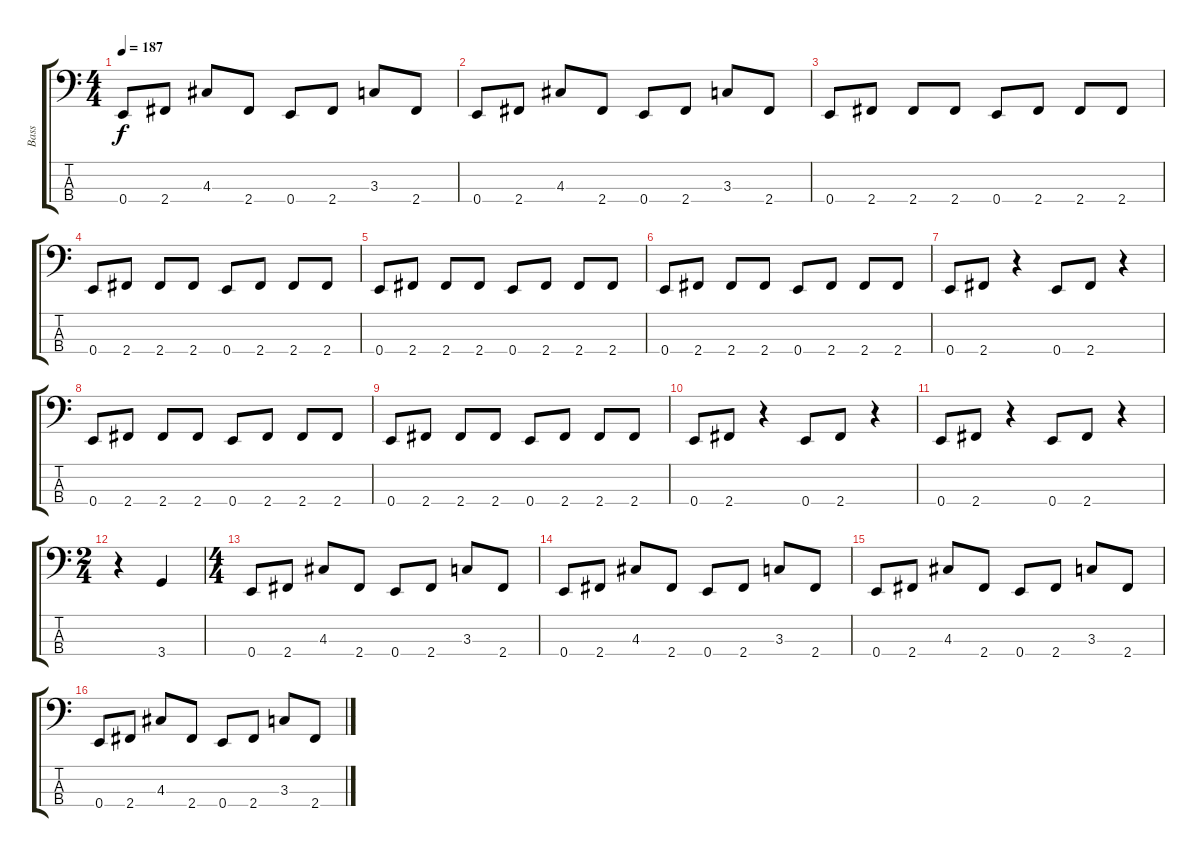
\track ("Bass" "Bass") {instrument electricbasspick}
\staff {score tabs}
\tuning (G2 D2 A1 E1) {hide}
\ts (4 4)
\tempo 187
\clef f4
\ks c
0.4.8{dy f} 2.4.8 4.3.8 2.4.8 0.4.8 2.4.8 3.3.8 2.4.8 |
0.4.8 2.4.8 4.3.8 2.4.8 0.4.8 2.4.8 3.3.8 2.4.8 |
0.4.8 2.4.8 2.4.8 2.4.8 0.4.8 2.4.8 2.4.8 2.4.8 |
0.4.8 2.4.8 2.4.8 2.4.8 0.4.8 2.4.8 2.4.8 2.4.8 |
0.4.8 2.4.8 2.4.8 2.4.8 0.4.8 2.4.8 2.4.8 2.4.8 |
0.4.8 2.4.8 2.4.8 2.4.8 0.4.8 2.4.8 2.4.8 2.4.8 |
0.4.8 2.4.8 r.4 0.4.8 2.4.8 r.4 |
0.4.8 2.4.8 2.4.8 2.4.8 0.4.8 2.4.8 2.4.8 2.4.8 |
0.4.8 2.4.8 2.4.8 2.4.8 0.4.8 2.4.8 2.4.8 2.4.8 |
0.4.8 2.4.8 r.4 0.4.8 2.4.8 r.4 |
0.4.8 2.4.8 r.4 0.4.8 2.4.8 r.4 |
\ts (2 4)
r.4 3.4.4 |
\ts (4 4)
0.4.8 2.4.8 4.3.8 2.4.8 0.4.8 2.4.8 3.3.8 2.4.8 |
0.4.8 2.4.8 4.3.8 2.4.8 0.4.8 2.4.8 3.3.8 2.4.8 |
0.4.8 2.4.8 4.3.8 2.4.8 0.4.8 2.4.8 3.3.8 2.4.8 |
0.4.8 2.4.8 4.3.8 2.4.8 0.4.8 2.4.8 3.3.8 2.4.8
